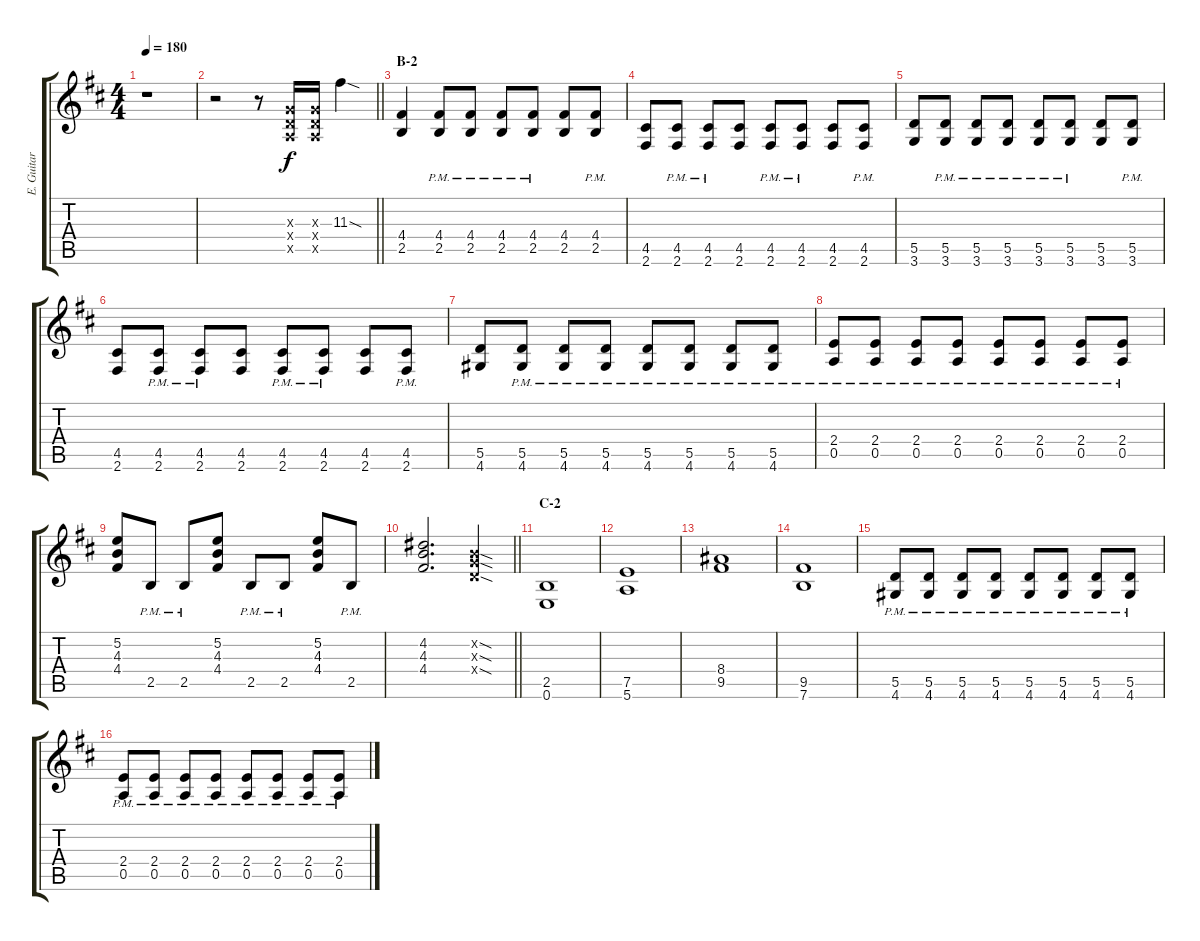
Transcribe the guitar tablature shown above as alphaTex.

\track ("E. Guitar III" "E. Guitar ") {instrument distortionguitar}
\staff {score tabs}
\tuning (E4 B3 G3 D3 A2 E2) {hide}
\ts (4 4)
\tempo 180
\clef g2
\ks d
r.1{dy f} |
\barLineRight lightlight
r.2 r.8 (0.3{x} 0.4{x} 0.5{x}).16 (0.3{x} 0.4{x} 0.5{x}).16 11.3{sod}.4 |
\section ("" "B-2")
(4.4 2.5).4 (4.4{pm} 2.5{pm}).8 (4.4{pm} 2.5{pm}).8 (4.4{pm} 2.5{pm}).8 (4.4{pm} 2.5{pm}).8 (4.4 2.5).8 (4.4{pm} 2.5{pm}).8 |
(4.5 2.6).8 (4.5{pm} 2.6{pm}).8 (4.5{pm} 2.6{pm}).8 (4.5 2.6).8 (4.5{pm} 2.6{pm}).8 (4.5{pm} 2.6{pm}).8 (4.5 2.6).8 (4.5{pm} 2.6{pm}).8 |
(5.5 3.6).8 (5.5{pm} 3.6{pm}).8 (5.5{pm} 3.6{pm}).8 (5.5{pm} 3.6{pm}).8 (5.5{pm} 3.6{pm}).8 (5.5{pm} 3.6{pm}).8 (5.5 3.6).8 (5.5{pm} 3.6{pm}).8 |
(4.5 2.6).8 (4.5{pm} 2.6{pm}).8 (4.5{pm} 2.6{pm}).8 (4.5 2.6).8 (4.5{pm} 2.6{pm}).8 (4.5{pm} 2.6{pm}).8 (4.5 2.6).8 (4.5{pm} 2.6{pm}).8 |
(5.5 4.6).8 (5.5{pm} 4.6{pm}).8 (5.5{pm} 4.6{pm}).8 (5.5{pm} 4.6{pm}).8 (5.5{pm} 4.6{pm}).8 (5.5{pm} 4.6{pm}).8 (5.5{pm} 4.6{pm}).8 (5.5{pm} 4.6{pm}).8 |
(2.4{pm} 0.5{pm}).8 (2.4{pm} 0.5{pm}).8 (2.4{pm} 0.5{pm}).8 (2.4{pm} 0.5{pm}).8 (2.4{pm} 0.5{pm}).8 (2.4{pm} 0.5{pm}).8 (2.4{pm} 0.5{pm}).8 (2.4{pm} 0.5{pm}).8 |
(5.2 4.3 4.4).8 2.5{pm}.8 2.5{pm}.8 (5.2 4.3 4.4).8 2.5{pm}.8 2.5{pm}.8 (5.2 4.3 4.4).8 2.5{pm}.8 |
\barLineRight lightlight
(4.2 4.3 4.4).2{d} (0.2{sod x} 0.3{sod x} 0.4{sod x}).4 |
\section ("" "C-2")
(2.5 0.6).1 |
(7.5 5.6).1 |
(8.4 9.5).1 |
(9.5 7.6).1 |
(5.5{pm} 4.6{pm}).8 (5.5{pm} 4.6{pm}).8 (5.5{pm} 4.6{pm}).8 (5.5{pm} 4.6{pm}).8 (5.5{pm} 4.6{pm}).8 (5.5{pm} 4.6{pm}).8 (5.5{pm} 4.6{pm}).8 (5.5{pm} 4.6{pm}).8 |
(2.4{pm} 0.5{pm}).8 (2.4{pm} 0.5{pm}).8 (2.4{pm} 0.5{pm}).8 (2.4{pm} 0.5{pm}).8 (2.4{pm} 0.5{pm}).8 (2.4{pm} 0.5{pm}).8 (2.4{pm} 0.5{pm}).8 (2.4{pm} 0.5{pm}).8
